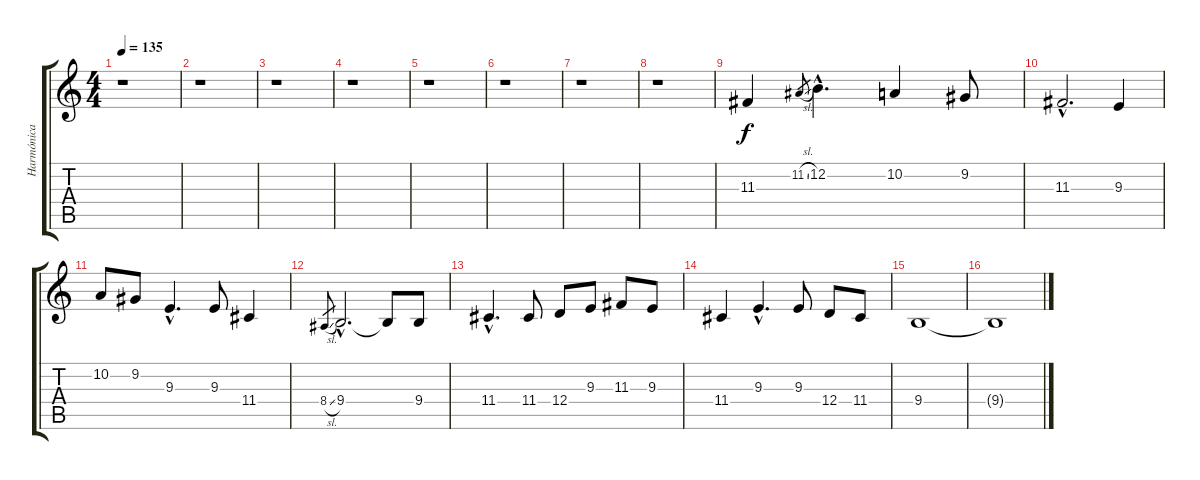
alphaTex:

\track ("Harmónica" "Harmónica") {instrument harmonica}
\staff {score tabs}
\tuning (E4 B3 G3 D3 A2 E2) {hide}
\ts (4 4)
\tempo 135
\clef g2
\ks c
r.1{dy f instrument harmonica} |
r.1 |
r.1 |
r.1 |
r.1 |
r.1 |
r.1 |
r.1 |
11.3.4 11.2{sl}.8{gr} 12.2{hac}.4{d} 10.2.4 9.2.8 |
11.3{hac}.2{d} 9.3.4 |
10.2.8 9.2.8 9.3{hac}.4{d} 9.3.8 11.4.4 |
8.4{sl}.8{gr} 9.4{hac}.2{d} 9.4{t}.8 9.4.8 |
11.4{hac}.4{d} 11.4.8 12.4.8 9.3.8 11.3.8 9.3.8 |
11.4.4 9.3{hac}.4{d} 9.3.8 12.4.8 11.4.8 |
9.4.1 |
9.4{t}.1
